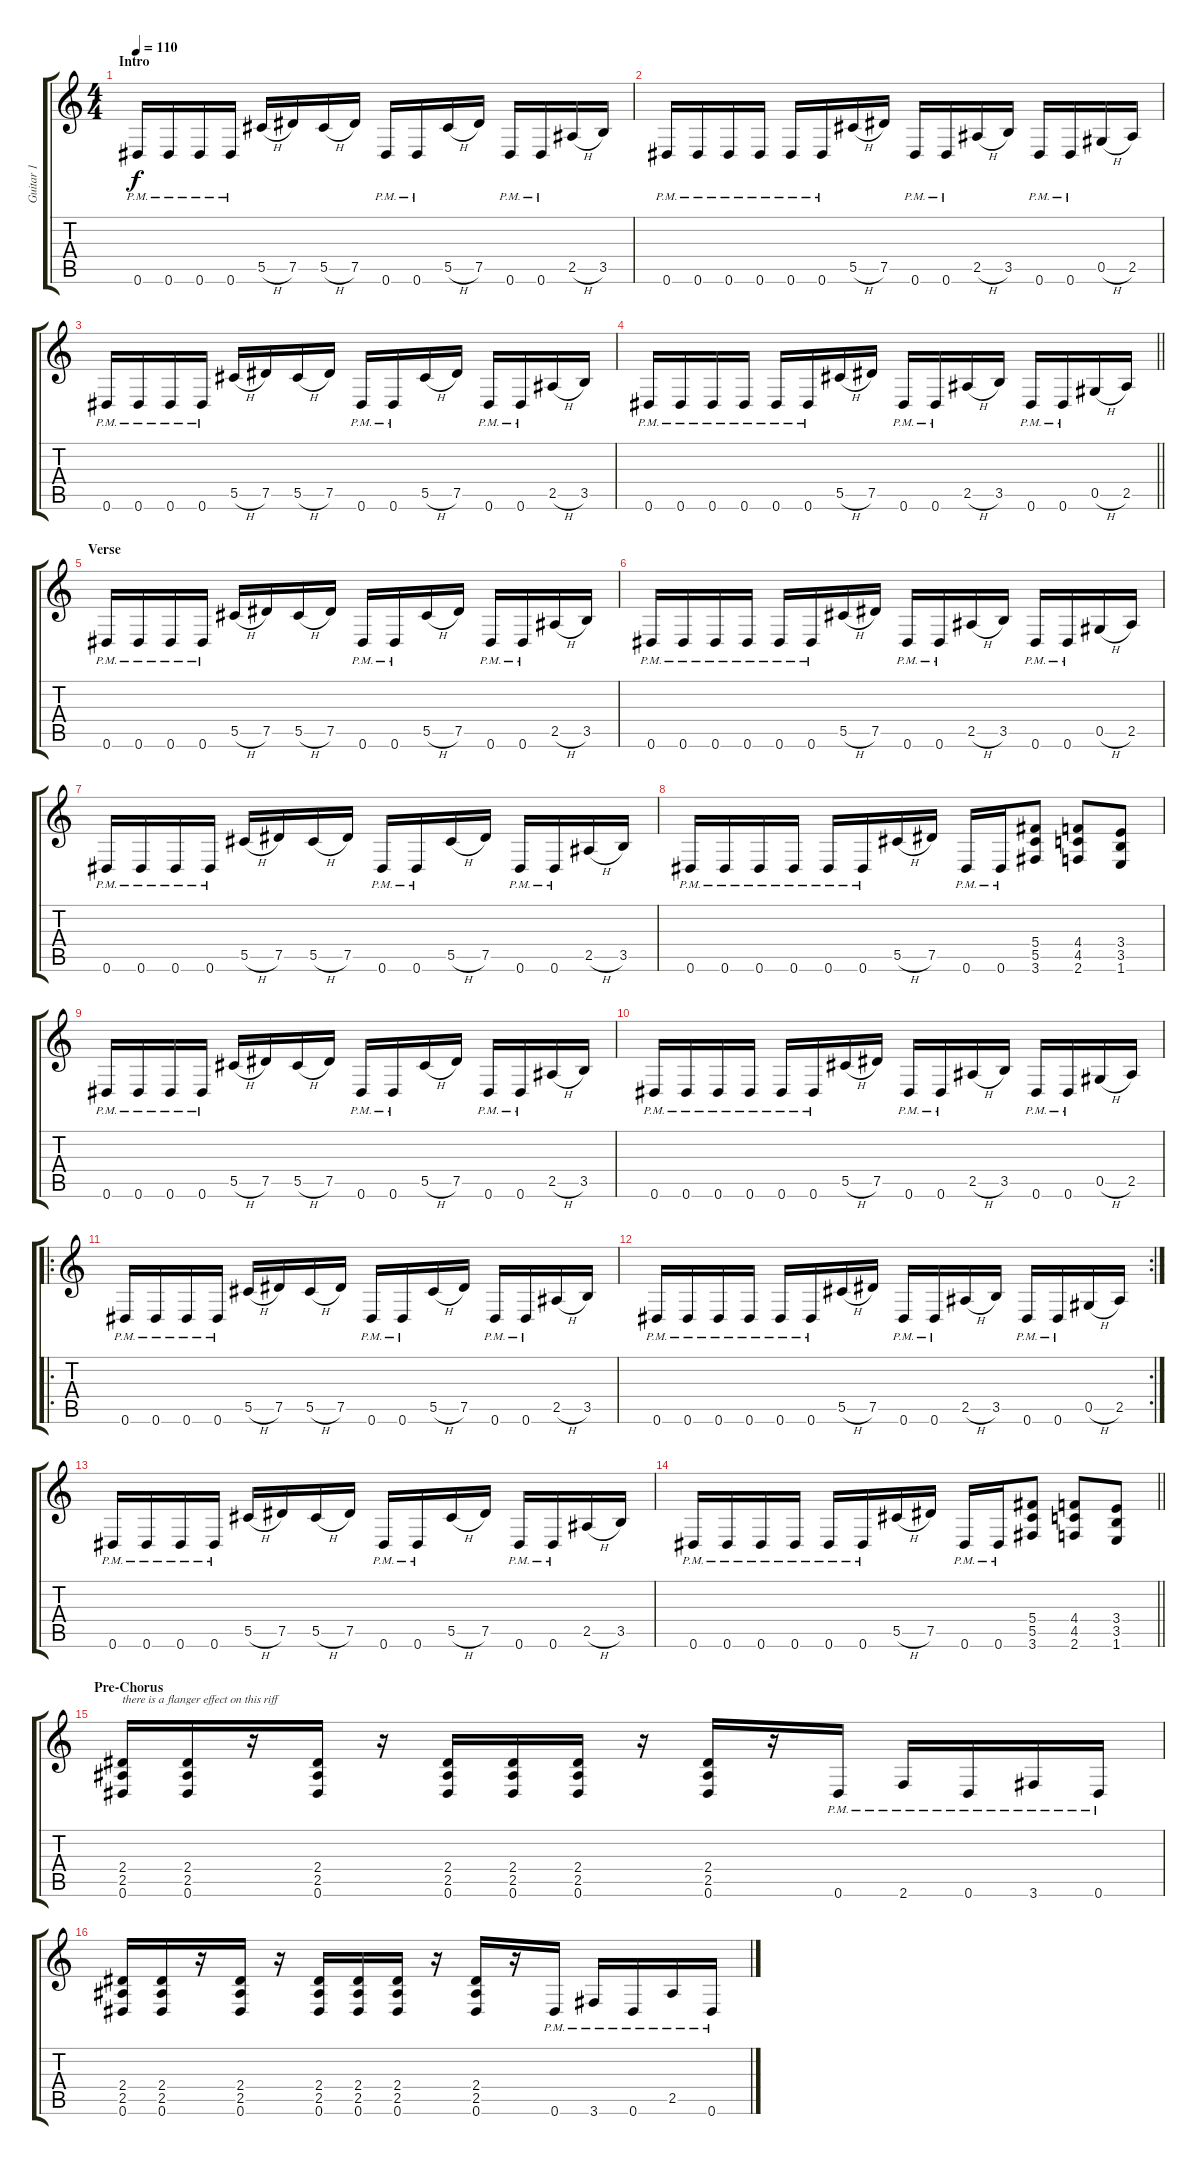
\track ("Guitar 1" "Guitar 1") {instrument overdrivenguitar}
\staff {score tabs}
\tuning (Eb4 Bb3 Gb3 Db3 Ab2 Eb2) {hide}
\ts (4 4)
\section ("" "Intro")
\tempo 110
\clef g2
\ks c
0.6{pm}.16{dy f instrument overdrivenguitar} 0.6{pm}.16 0.6{pm}.16 0.6{pm}.16 5.5{h}.16 7.5.16 5.5{h}.16 7.5.16 0.6{pm}.16 0.6{pm}.16 5.5{h}.16 7.5.16 0.6{pm}.16 0.6{pm}.16 2.5{h}.16 3.5.16 |
0.6{pm}.16 0.6{pm}.16 0.6{pm}.16 0.6{pm}.16 0.6{pm}.16 0.6{pm}.16 5.5{h}.16 7.5.16 0.6{pm}.16 0.6{pm}.16 2.5{h}.16 3.5.16 0.6{pm}.16 0.6{pm}.16 0.5{h}.16 2.5.16 |
0.6{pm}.16 0.6{pm}.16 0.6{pm}.16 0.6{pm}.16 5.5{h}.16 7.5.16 5.5{h}.16 7.5.16 0.6{pm}.16 0.6{pm}.16 5.5{h}.16 7.5.16 0.6{pm}.16 0.6{pm}.16 2.5{h}.16 3.5.16 |
\barLineRight lightlight
0.6{pm}.16 0.6{pm}.16 0.6{pm}.16 0.6{pm}.16 0.6{pm}.16 0.6{pm}.16 5.5{h}.16 7.5.16 0.6{pm}.16 0.6{pm}.16 2.5{h}.16 3.5.16 0.6{pm}.16 0.6{pm}.16 0.5{h}.16 2.5.16 |
\section ("" "Verse")
0.6{pm}.16 0.6{pm}.16 0.6{pm}.16 0.6{pm}.16 5.5{h}.16 7.5.16 5.5{h}.16 7.5.16 0.6{pm}.16 0.6{pm}.16 5.5{h}.16 7.5.16 0.6{pm}.16 0.6{pm}.16 2.5{h}.16 3.5.16 |
0.6{pm}.16 0.6{pm}.16 0.6{pm}.16 0.6{pm}.16 0.6{pm}.16 0.6{pm}.16 5.5{h}.16 7.5.16 0.6{pm}.16 0.6{pm}.16 2.5{h}.16 3.5.16 0.6{pm}.16 0.6{pm}.16 0.5{h}.16 2.5.16 |
0.6{pm}.16 0.6{pm}.16 0.6{pm}.16 0.6{pm}.16 5.5{h}.16 7.5.16 5.5{h}.16 7.5.16 0.6{pm}.16 0.6{pm}.16 5.5{h}.16 7.5.16 0.6{pm}.16 0.6{pm}.16 2.5{h}.16 3.5.16 |
0.6{pm}.16 0.6{pm}.16 0.6{pm}.16 0.6{pm}.16 0.6{pm}.16 0.6{pm}.16 5.5{h}.16 7.5.16 0.6{pm}.16 0.6{pm}.16 (5.4 5.5 3.6).8 (4.4 4.5 2.6).8 (3.4 3.5 1.6).8 |
0.6{pm}.16 0.6{pm}.16 0.6{pm}.16 0.6{pm}.16 5.5{h}.16 7.5.16 5.5{h}.16 7.5.16 0.6{pm}.16 0.6{pm}.16 5.5{h}.16 7.5.16 0.6{pm}.16 0.6{pm}.16 2.5{h}.16 3.5.16 |
0.6{pm}.16 0.6{pm}.16 0.6{pm}.16 0.6{pm}.16 0.6{pm}.16 0.6{pm}.16 5.5{h}.16 7.5.16 0.6{pm}.16 0.6{pm}.16 2.5{h}.16 3.5.16 0.6{pm}.16 0.6{pm}.16 0.5{h}.16 2.5.16 |
\ro
0.6{pm}.16 0.6{pm}.16 0.6{pm}.16 0.6{pm}.16 5.5{h}.16 7.5.16 5.5{h}.16 7.5.16 0.6{pm}.16 0.6{pm}.16 5.5{h}.16 7.5.16 0.6{pm}.16 0.6{pm}.16 2.5{h}.16 3.5.16 |
\rc 2
0.6{pm}.16 0.6{pm}.16 0.6{pm}.16 0.6{pm}.16 0.6{pm}.16 0.6{pm}.16 5.5{h}.16 7.5.16 0.6{pm}.16 0.6{pm}.16 2.5{h}.16 3.5.16 0.6{pm}.16 0.6{pm}.16 0.5{h}.16 2.5.16 |
0.6{pm}.16 0.6{pm}.16 0.6{pm}.16 0.6{pm}.16 5.5{h}.16 7.5.16 5.5{h}.16 7.5.16 0.6{pm}.16 0.6{pm}.16 5.5{h}.16 7.5.16 0.6{pm}.16 0.6{pm}.16 2.5{h}.16 3.5.16 |
\barLineRight lightlight
0.6{pm}.16 0.6{pm}.16 0.6{pm}.16 0.6{pm}.16 0.6{pm}.16 0.6{pm}.16 5.5{h}.16 7.5.16 0.6{pm}.16 0.6{pm}.16 (5.4 5.5 3.6).8 (4.4 4.5 2.6).8 (3.4 3.5 1.6).8 |
\section ("" "Pre-Chorus")
(2.4 2.5 0.6).16{txt "there is a flanger effect on this riff"} (2.4 2.5 0.6).16 r.16 (2.4 2.5 0.6).16 r.16 (2.4 2.5 0.6).16 (2.4 2.5 0.6).16 (2.4 2.5 0.6).16 r.16 (2.4 2.5 0.6).16 r.16 0.6{pm}.16 2.6{pm}.16 0.6{pm}.16 3.6{pm}.16 0.6{pm}.16 |
(2.4 2.5 0.6).16 (2.4 2.5 0.6).16 r.16 (2.4 2.5 0.6).16 r.16 (2.4 2.5 0.6).16 (2.4 2.5 0.6).16 (2.4 2.5 0.6).16 r.16 (2.4 2.5 0.6).16 r.16 0.6{pm}.16 3.6{pm}.16 0.6{pm}.16 2.5{pm}.16 0.6{pm}.16
